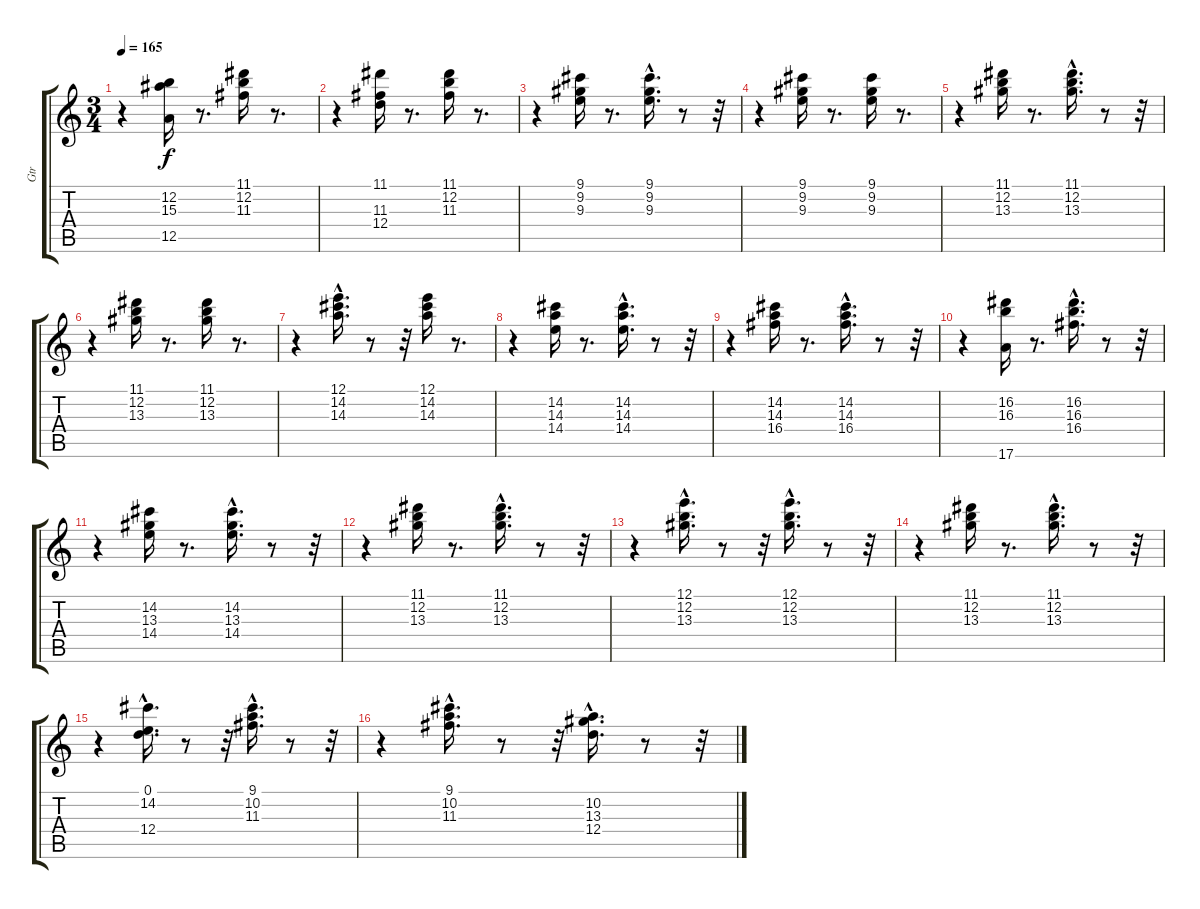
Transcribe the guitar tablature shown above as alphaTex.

\track ("Gtr" "Gtr") {instrument acousticguitarsteel}
\staff {score tabs}
\tuning (E4 B3 G3 D3 A2 E2) {hide}
\ts (3 4)
\tempo 165
\clef g2
\ks c
r.4{dy f} (12.2 15.3 12.5).16 r.8{d} (11.1 12.2 11.3).16 r.8{d} |
r.4 (11.1 11.3 12.4).16 r.8{d} (11.1 12.2 11.3).16 r.8{d} |
r.4 (9.1 9.2 9.3).16 r.8{d} (9.1{hac} 9.2{hac} 9.3).16{d} r.8 r.32 |
r.4 (9.1 9.2 9.3).16 r.8{d} (9.1 9.2 9.3).16 r.8{d} |
r.4 (11.1 12.2 13.3).16 r.8{d} (11.1{hac} 12.2 13.3).16{d} r.8 r.32 |
r.4 (11.1 12.2 13.3).16 r.8{d} (11.1 12.2 13.3).16 r.8{d} |
r.4 (12.1{hac} 14.2 14.3).16{d} r.8 r.32 (12.1 14.2 14.3).16 r.8{d} |
r.4 (14.2 14.3 14.4).16 r.8{d} (14.2 14.3{hac} 14.4).16{d} r.8 r.32 |
r.4 (14.2 14.3 16.4).16 r.8{d} (14.2{hac} 14.3{hac} 16.4).16{d} r.8 r.32 |
r.4 (16.2 16.3 17.6).16 r.8{d} (16.2 16.3 16.4{hac}).16{d} r.8 r.32 |
r.4 (14.2 13.3 14.4).16 r.8{d} (14.2{hac} 13.3{hac} 14.4).16{d} r.8 r.32 |
r.4 (11.1 12.2 13.3).16 r.8{d} (11.1{hac} 12.2 13.3).16{d} r.8 r.32 |
r.4 (12.1{hac} 12.2 13.3{hac}).16{d} r.8 r.32 (12.1{hac} 12.2{hac} 13.3{hac}).16{d} r.8 r.32 |
r.4 (11.1 12.2 13.3).16 r.8{d} (11.1{hac} 12.2{hac} 13.3).16{d} r.8 r.32 |
r.4 (0.1 14.2{hac} 12.4).16{d} r.8 r.32 (9.1{hac} 10.2{hac} 11.3).16{d} r.8 r.32 |
r.4 (9.1{hac} 10.2{hac} 11.3).16{d} r.8 r.32 (10.2{hac} 13.3{hac} 12.4).16{d} r.8 r.32
